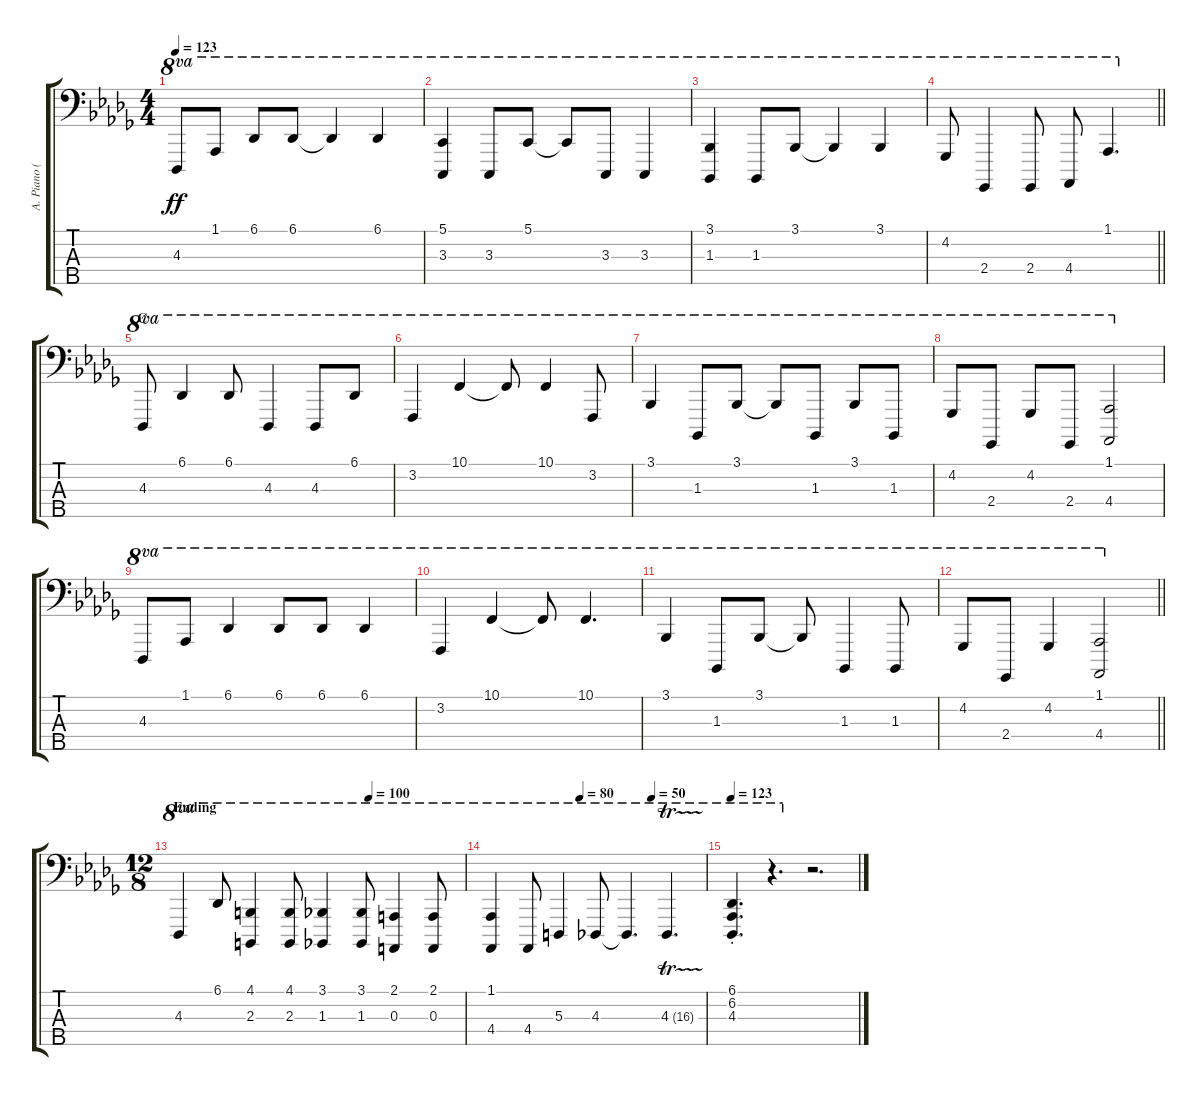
\track ("A. Piano (Left Hand)" "A. Piano (") {instrument acousticgrandpiano}
\staff {score tabs}
\tuning (G2 D2 A1 E1 B0) {hide}
\ts (4 4)
\tempo 123
\clef f4
\ks db
4.3.8{ot 8va dy ff} 1.1.8{ot 8va} 6.1.8{ot 8va} 6.1.8{ot 8va} 6.1{t}.4{ot 8va} 6.1.4{ot 8va} |
(5.1 3.3).4{ot 8va} 3.3.8{ot 8va} 5.1.8{ot 8va} 5.1{t}.8{ot 8va} 3.3.8{ot 8va} 3.3.4{ot 8va} |
(3.1 1.3).4{ot 8va} 1.3.8{ot 8va} 3.1.8{ot 8va} 3.1{t}.4{ot 8va} 3.1.4{ot 8va} |
\barLineRight lightlight
4.2.8{ot 8va} 2.4.4{ot 8va} 2.4.8{ot 8va} 4.4.8{ot 8va} 1.1.4{d ot 8va} |
\section ("" "C")
4.3.8{ot 8va} 6.1.4{ot 8va} 6.1.8{ot 8va} 4.3.4{ot 8va} 4.3.8{ot 8va} 6.1.8{ot 8va} |
3.2.4{ot 8va} 10.1.4{ot 8va} 10.1{t}.8{ot 8va} 10.1.4{ot 8va} 3.2.8{ot 8va} |
3.1.4{ot 8va} 1.3.8{ot 8va} 3.1.8{ot 8va} 3.1{t}.8{ot 8va} 1.3.8{ot 8va} 3.1.8{ot 8va} 1.3.8{ot 8va} |
4.2.8{ot 8va} 2.4.8{ot 8va} 4.2.8{ot 8va} 2.4.8{ot 8va} (1.1 4.4).2{ot 8va} |
4.3.8{ot 8va} 1.1.8{ot 8va} 6.1.4{ot 8va} 6.1.8{ot 8va} 6.1.8{ot 8va} 6.1.4{ot 8va} |
3.2.4{ot 8va} 10.1.4{ot 8va} 10.1{t}.8{ot 8va} 10.1.4{d ot 8va} |
3.1.4{ot 8va} 1.3.8{ot 8va} 3.1.8{ot 8va} 3.1{t}.8{ot 8va} 1.3.4{ot 8va} 1.3.8{ot 8va} |
\barLineRight lightlight
4.2.8{ot 8va} 2.4.8{ot 8va} 4.2.4{ot 8va} (1.1 4.4).2{ot 8va} |
\ts (12 8)
\section ("" "Ending")
\tempo (100 0.6666666666666666)
4.3.4{ot 8va} 6.1.8{ot 8va} (4.1 2.3).4{ot 8va} (4.1 2.3).8{ot 8va} (3.1 1.3).4{ot 8va} (3.1 1.3).8{ot 8va} (2.1 0.3).4{ot 8va} (2.1 0.3).8{ot 8va} |
\tempo (80 0.4166666666666667)
\tempo (50 0.75)
(1.1 4.4).4{ot 8va} 4.4.8{ot 8va} 5.3.4{ot 8va} 4.3.8{ot 8va} 4.3{t}.4{d ot 8va} 4.3{tr (16 64)}.4{d ot 8va} |
\tempo 123
(6.1{st} 6.2{st} 4.3{st}).4{d ot 8va} r.4{d ot 8va} r.2{d}
